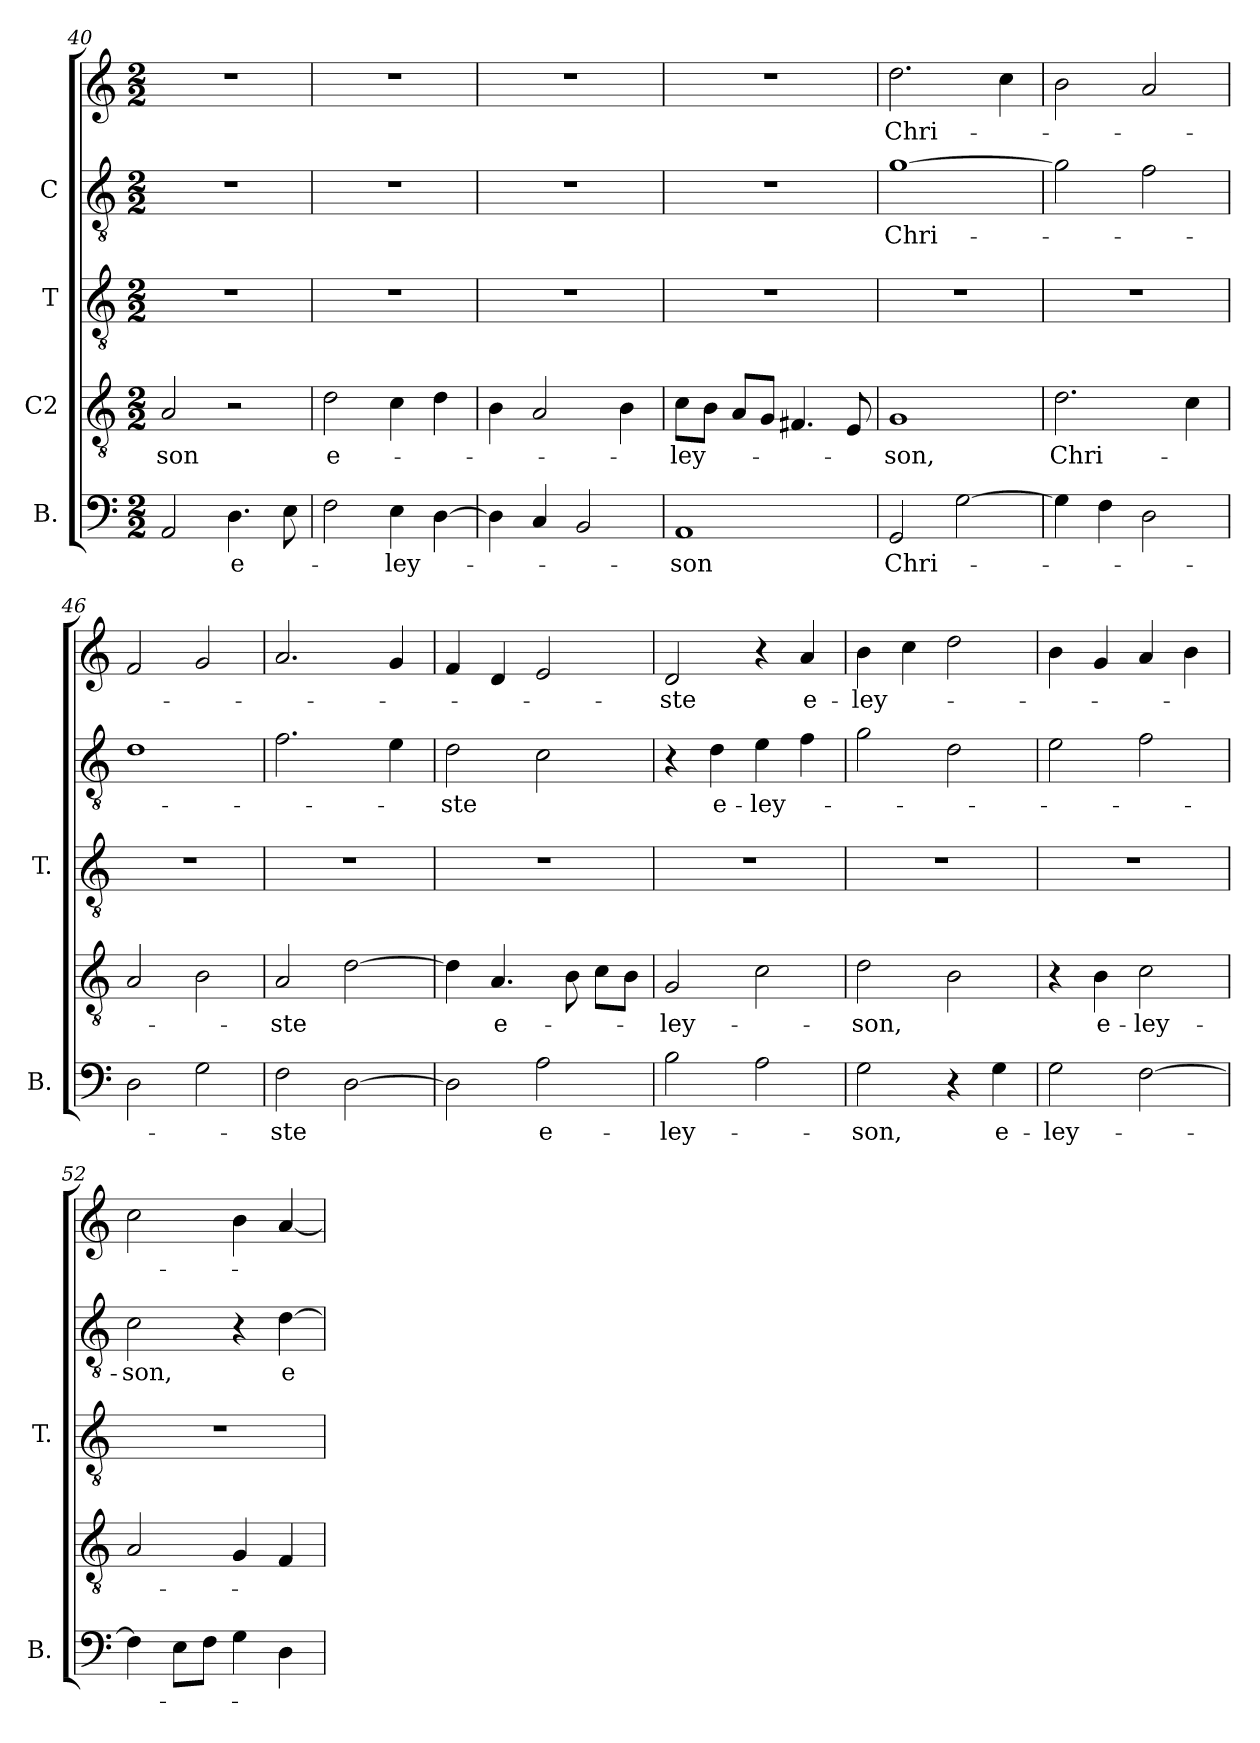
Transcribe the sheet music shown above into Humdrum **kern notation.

**kern	**text	**kern	**text	**kern	**kern	**text	**kern	**text
*part5	*part5	*part4	*part4	*part3	*part2	*part2	*part1	*part1
*staff5	*staff5	*staff4	*staff4	*staff3	*staff2	*staff2	*staff1	*staff1
*I"B.	*	*I"C2	*	*I"T	*I"C	*	*	*
*I'B.	*	*	*	*I'T.	*	*	*	*
*clefF4	*	*clefGv2	*	*clefGv2	*clefGv2	*	*clefG2	*
*k[]	*	*k[]	*	*k[]	*k[]	*	*k[]	*
*C:	*	*C:	*	*C:	*C:	*	*C:	*
*M2/2	*	*M2/2	*	*M2/2	*M2/2	*	*M2/2	*
=40	=40	=40	=40	=40	=40	=40	=40	=40
2AA/	.	2A/	-son	1r	1r	.	1r	.
4.D\	e-	2r	.	.	.	.	.	.
8E\	.	.	.	.	.	.	.	.
=41	=41	=41	=41	=41	=41	=41	=41	=41
2F\	.	2d\	e-	1r	1r	.	1r	.
4E\	-ley-	4c\	.	.	.	.	.	.
[4D\	.	4d\	.	.	.	.	.	.
=42	=42	=42	=42	=42	=42	=42	=42	=42
4D\]	.	4B\	.	1r	1r	.	1r	.
4C/	.	2A/	.	.	.	.	.	.
2BB/	.	.	.	.	.	.	.	.
.	.	4B\	.	.	.	.	.	.
=43	=43	=43	=43	=43	=43	=43	=43	=43
1AA/	-son	8c\L	-ley-	1r	1r	.	1r	.
.	.	8B\J	.	.	.	.	.	.
.	.	8A/L	.	.	.	.	.	.
.	.	8G/J	.	.	.	.	.	.
.	.	4.F#X/	.	.	.	.	.	.
.	.	8E/	.	.	.	.	.	.
=44	=44	=44	=44	=44	=44	=44	=44	=44
2GG/	Chri-	1G/	-son,	1r	[1g\	Chri-	2.dd\	Chri-
[2G\	.	.	.	.	.	.	.	.
.	.	.	.	.	.	.	4cc\	.
=45	=45	=45	=45	=45	=45	=45	=45	=45
4G\]	.	2.d\	Chri-	1r	2g\]	.	2b\	.
4F\	.	.	.	.	.	.	.	.
2D\	.	.	.	.	2f\	.	2a/	.
.	.	4c\	.	.	.	.	.	.
!!LO:LB:g=z
=46	=46	=46	=46	=46	=46	=46	=46	=46
2D\	.	2A/	.	1r	1d/	.	2f/	.
2G\	.	2B\	.	.	.	.	2g/	.
=47	=47	=47	=47	=47	=47	=47	=47	=47
2F\	-ste	2A/	-ste	1r	2.f\	.	2.a/	.
[2D\	.	[2d\	.	.	.	.	.	.
.	.	.	.	.	4e\	.	4g/	.
=48	=48	=48	=48	=48	=48	=48	=48	=48
2D\]	.	4d\]	.	1r	2d\	-ste	4f/	.
.	.	4.A/	e-	.	.	.	4d/	.
2A\	e-	.	.	.	2c\	.	2e/	.
.	.	8B\	.	.	.	.	.	.
.	.	8c\L	.	.	.	.	.	.
.	.	8B\J	.	.	.	.	.	.
=49	=49	=49	=49	=49	=49	=49	=49	=49
2B\	-ley-	2G/	-ley-	1r	4r	.	2d/	-ste
.	.	.	.	.	4d\	e-	.	.
2A\	.	2c\	.	.	4e\	-ley-	4r	.
.	.	.	.	.	4f\	.	4a/	e-
=50	=50	=50	=50	=50	=50	=50	=50	=50
2G\	-son,	2d\	-son,	1r	2g\	.	4b\	-ley-
.	.	.	.	.	.	.	4cc\	.
4r	.	2B\	.	.	2d\	.	2dd\	.
4G\	e-	.	.	.	.	.	.	.
=51	=51	=51	=51	=51	=51	=51	=51	=51
2G\	-ley-	4r	.	1r	2e\	.	4b\	.
.	.	4B\	e-	.	.	.	4g/	.
[2F\	.	2c\	-ley-	.	2f\	.	4a/	.
.	.	.	.	.	.	.	4b\	.
=52	=52	=52	=52	=52	=52	=52	=52	=52
4F\]	.	2A/	.	1r	2c\	-son,	2cc\	.
8E\L	.	.	.	.	.	.	.	.
8F\J	.	.	.	.	.	.	.	.
4G\	.	4G/	.	.	4r	.	4b\	.
4D\	.	4F/	.	.	[4d\	e-	[4a/	.
=	=	=	=	=	=	=	=	=
*-	*-	*-	*-	*-	*-	*-	*-	*-
